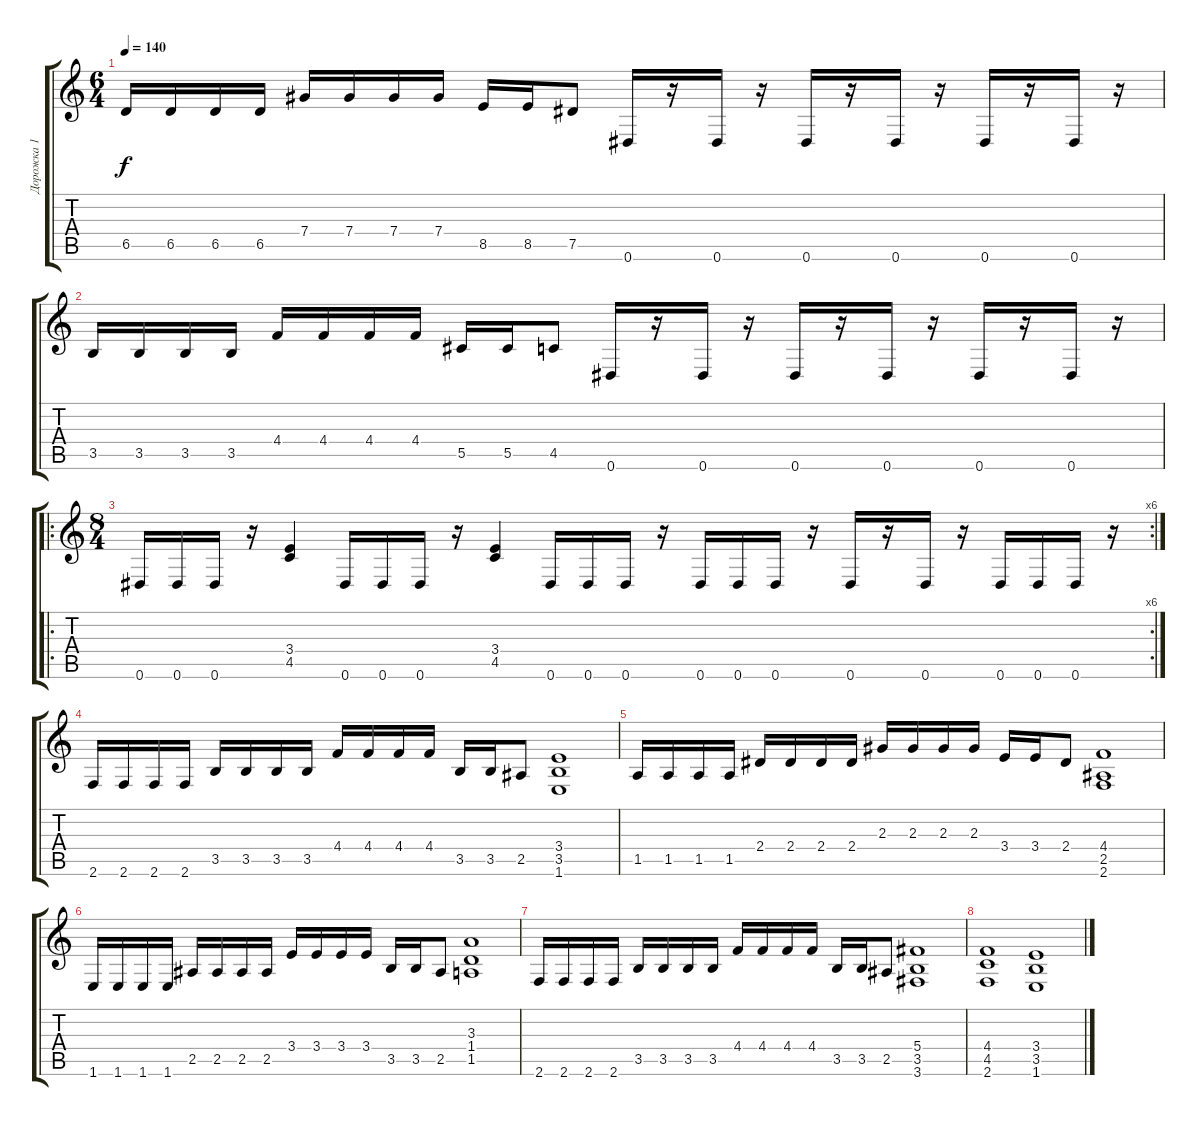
\track ("Дорожка 1" "Дорожка 1") {instrument overdrivenguitar}
\staff {score tabs}
\tuning (Eb4 Bb3 Gb3 Db3 Ab2 Eb2) {hide}
\ts (6 4)
\tempo 140
\clef g2
\ks c
6.5.16{dy f} 6.5.16 6.5.16 6.5.16 7.4.16 7.4.16 7.4.16 7.4.16 8.5.16 8.5.16 7.5.8 0.6.16 r.16 0.6.16 r.16 0.6.16 r.16 0.6.16 r.16 0.6.16 r.16 0.6.16 r.16 |
3.5.16 3.5.16 3.5.16 3.5.16 4.4.16 4.4.16 4.4.16 4.4.16 5.5.16 5.5.16 4.5.8 0.6.16 r.16 0.6.16 r.16 0.6.16 r.16 0.6.16 r.16 0.6.16 r.16 0.6.16 r.16 |
\ro
\rc 6
\ts (8 4)
0.6.16 0.6.16 0.6.16 r.16 (3.4 4.5).4 0.6.16 0.6.16 0.6.16 r.16 (3.4 4.5).4 0.6.16 0.6.16 0.6.16 r.16 0.6.16 0.6.16 0.6.16 r.16 0.6.16 r.16 0.6.16 r.16 0.6.16 0.6.16 0.6.16 r.16 |
2.6.16 2.6.16 2.6.16 2.6.16 3.5.16 3.5.16 3.5.16 3.5.16 4.4.16 4.4.16 4.4.16 4.4.16 3.5.16 3.5.16 2.5.8 (3.4 3.5 1.6).1 |
1.5.16 1.5.16 1.5.16 1.5.16 2.4.16 2.4.16 2.4.16 2.4.16 2.3.16 2.3.16 2.3.16 2.3.16 3.4.16 3.4.16 2.4.8 (4.4 2.5 2.6).1 |
1.6.16 1.6.16 1.6.16 1.6.16 2.5.16 2.5.16 2.5.16 2.5.16 3.4.16 3.4.16 3.4.16 3.4.16 3.5.16 3.5.16 2.5.8 (3.3 1.4 1.5).1 |
2.6.16 2.6.16 2.6.16 2.6.16 3.5.16 3.5.16 3.5.16 3.5.16 4.4.16 4.4.16 4.4.16 4.4.16 3.5.16 3.5.16 2.5.8 (5.4 3.5 3.6).1 |
(4.4 4.5 2.6).1 (3.4 3.5 1.6).1
